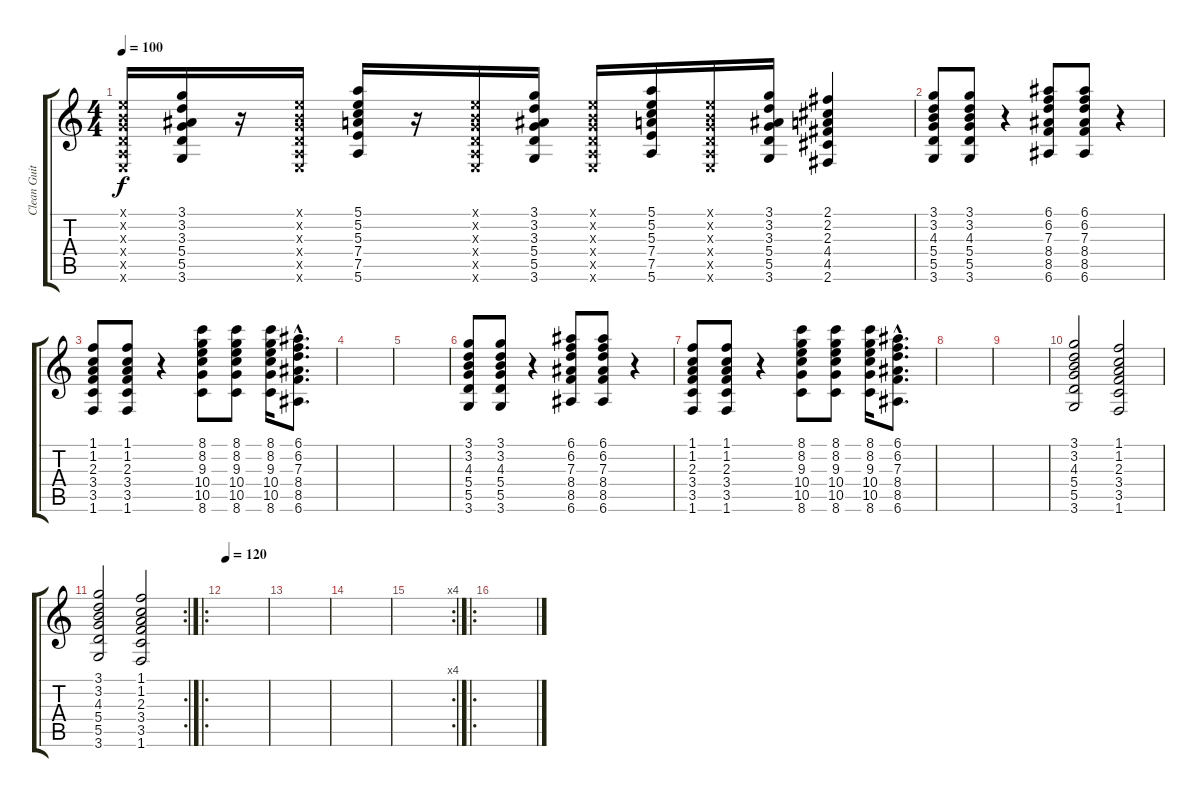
\track ("Clean Guitar" "Clean Guit") {instrument electricguitarjazz}
\staff {score tabs}
\tuning (E4 B3 G3 D3 A2 E2) {hide}
\ts (4 4)
\tempo 100
\clef g2
\ks c
(0.1{x} 0.2{x} 0.3{x} 0.4{x} 0.5{x} 0.6{x}).16{dy f} (3.1 3.2 3.3 5.4 5.5 3.6).16 r.16 (0.1{x} 0.2{x} 0.3{x} 0.4{x} 0.5{x} 0.6{x}).16 (5.1 5.2 5.3 7.4 7.5 5.6).16 r.16 (0.1{x} 0.2{x} 0.3{x} 0.4{x} 0.5{x} 0.6{x}).16 (3.1 3.2 3.3 5.4 5.5 3.6).16 (0.1{x} 0.2{x} 0.3{x} 0.4{x} 0.5{x} 0.6{x}).16 (5.1 5.2 5.3 7.4 7.5 5.6).16 (0.1{x} 0.2{x} 0.3{x} 0.4{x} 0.5{x} 0.6{x}).16 (3.1 3.2 3.3 5.4 5.5 3.6).16 (2.1 2.2 2.3 4.4 4.5 2.6).4 |
(3.1 3.2 4.3 5.4 5.5 3.6).8 (3.1 3.2 4.3 5.4 5.5 3.6).8 r.4 (6.1 6.2 7.3 8.4 8.5 6.6).8 (6.1 6.2 7.3 8.4 8.5 6.6).8 r.4 |
(1.1 1.2 2.3 3.4 3.5 1.6).8 (1.1 1.2 2.3 3.4 3.5 1.6).8 r.4 (8.1 8.2 9.3 10.4 10.5 8.6).8 (8.1 8.2 9.3 10.4 10.5 8.6).8 (8.1 8.2 9.3 10.4 10.5 8.6).16 (6.1{hac} 6.2{hac} 7.3{hac} 8.4{hac} 8.5{hac} 6.6{hac}).8{d} |
|
|
(3.1 3.2 4.3 5.4 5.5 3.6).8 (3.1 3.2 4.3 5.4 5.5 3.6).8 r.4 (6.1 6.2 7.3 8.4 8.5 6.6).8 (6.1 6.2 7.3 8.4 8.5 6.6).8 r.4 |
(1.1 1.2 2.3 3.4 3.5 1.6).8 (1.1 1.2 2.3 3.4 3.5 1.6).8 r.4 (8.1 8.2 9.3 10.4 10.5 8.6).8 (8.1 8.2 9.3 10.4 10.5 8.6).8 (8.1 8.2 9.3 10.4 10.5 8.6).16 (6.1{hac} 6.2{hac} 7.3{hac} 8.4{hac} 8.5{hac} 6.6{hac}).8{d} |
|
|
(3.1 3.2 4.3 5.4 5.5 3.6).2 (1.1 1.2 2.3 3.4 3.5 1.6).2 |
\rc 2
(3.1 3.2 4.3 5.4 5.5 3.6).2 (1.1 1.2 2.3 3.4 3.5 1.6).2 |
\ro
\tempo 120
|
|
|
\rc 4
|
\ro
